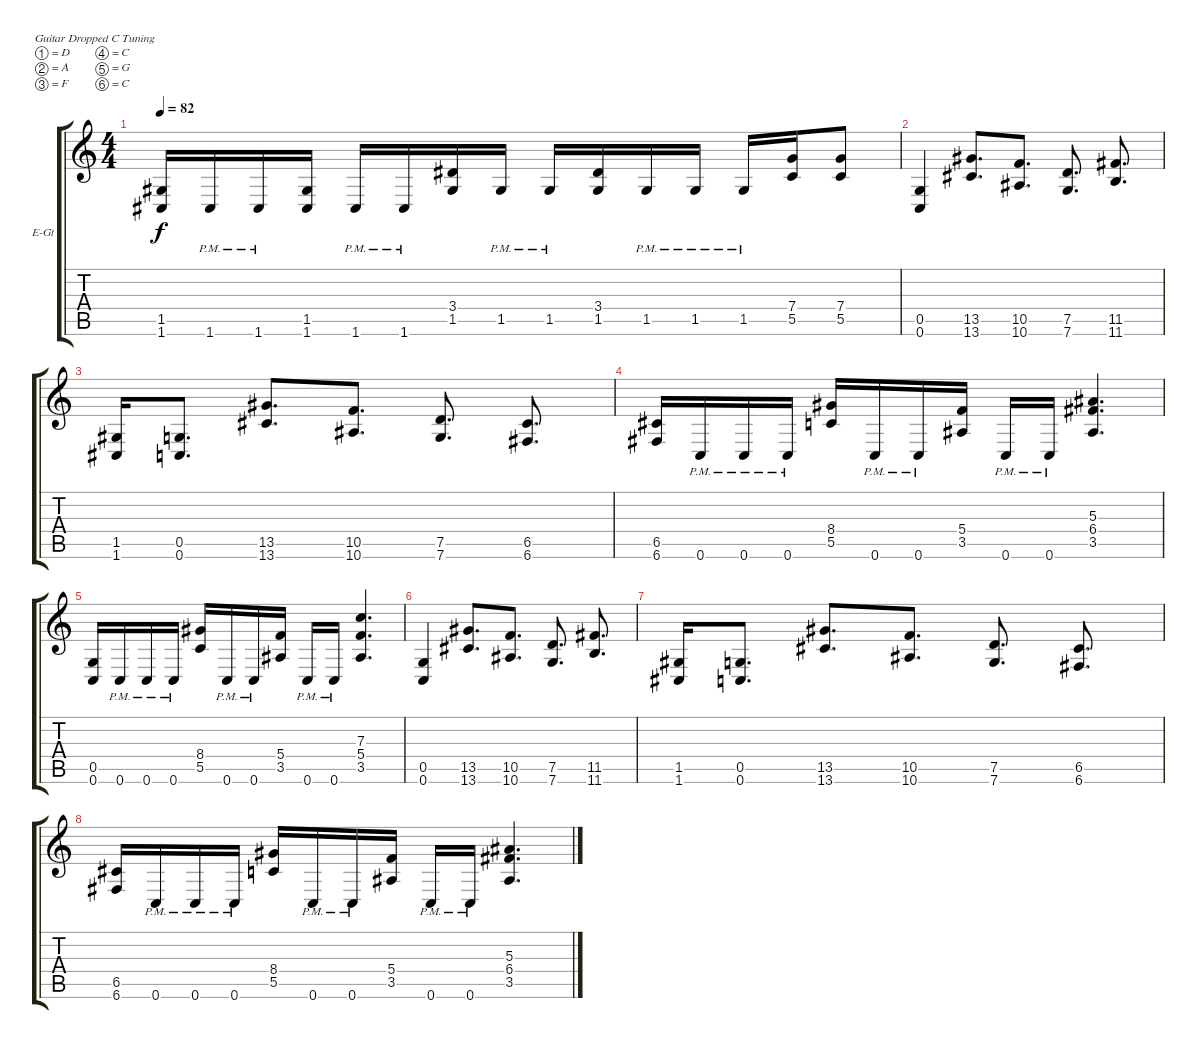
\bracketExtendMode groupsimilarinstruments
\firstSystemTrackNameOrientation horizontal
\otherSystemsTrackNameOrientation horizontal
\track ("Kaleb - Rhythm" "E-Gt") {instrument distortionguitar}
\staff {score tabs}
\tuning (D4 A3 F3 C3 G2 C2)
\ts (4 4)
\tempo 82
\clef g2
\ks c
(1.6 1.5).16{dy f} 1.6{pm}.16 1.6{pm}.16 (1.5 1.6).16 1.6{pm}.16 1.6{pm}.16 (1.5 3.4).16 1.5{pm}.16 1.5{pm}.16 (1.5 3.4).16 1.5{pm}.16 1.5{pm}.16 1.5{pm}.16 (5.5 7.4).16 (5.5 7.4).8 |
(0.6 0.5).4 (13.6 13.5).8{d} (10.6 10.5).8{d} (7.6 7.5).8{d} (11.6 11.5).8{d} |
(1.6 1.5).16 (0.6 0.5).8{d} (13.6 13.5).8{d} (10.6 10.5).8{d} (7.5 7.6).8{d} (6.6 6.5).8{d} |
(6.5 6.6).16 0.6{pm}.16 0.6{pm}.16 0.6{pm}.16 (5.5 8.4).16 0.6{pm}.16 0.6{pm}.16 (3.5 5.4).16 0.6{pm}.16 0.6{pm}.16 (3.5 6.4 5.3).4{d} |
(0.6 0.5).16 0.6{pm}.16 0.6{pm}.16 0.6{pm}.16 (5.5 8.4).16 0.6{pm}.16 0.6{pm}.16 (3.5 5.4).16 0.6{pm}.16 0.6{pm}.16 (3.5 5.4 7.3).4{d} |
(0.6 0.5).4 (13.6 13.5).8{d} (10.6 10.5).8{d} (7.6 7.5).8{d} (11.6 11.5).8{d} |
(1.6 1.5).16 (0.6 0.5).8{d} (13.6 13.5).8{d} (10.6 10.5).8{d} (7.5 7.6).8{d} (6.6 6.5).8{d} |
(6.5 6.6).16 0.6{pm}.16 0.6{pm}.16 0.6{pm}.16 (5.5 8.4).16 0.6{pm}.16 0.6{pm}.16 (3.5 5.4).16 0.6{pm}.16 0.6{pm}.16 (3.5 6.4 5.3).4{d}
